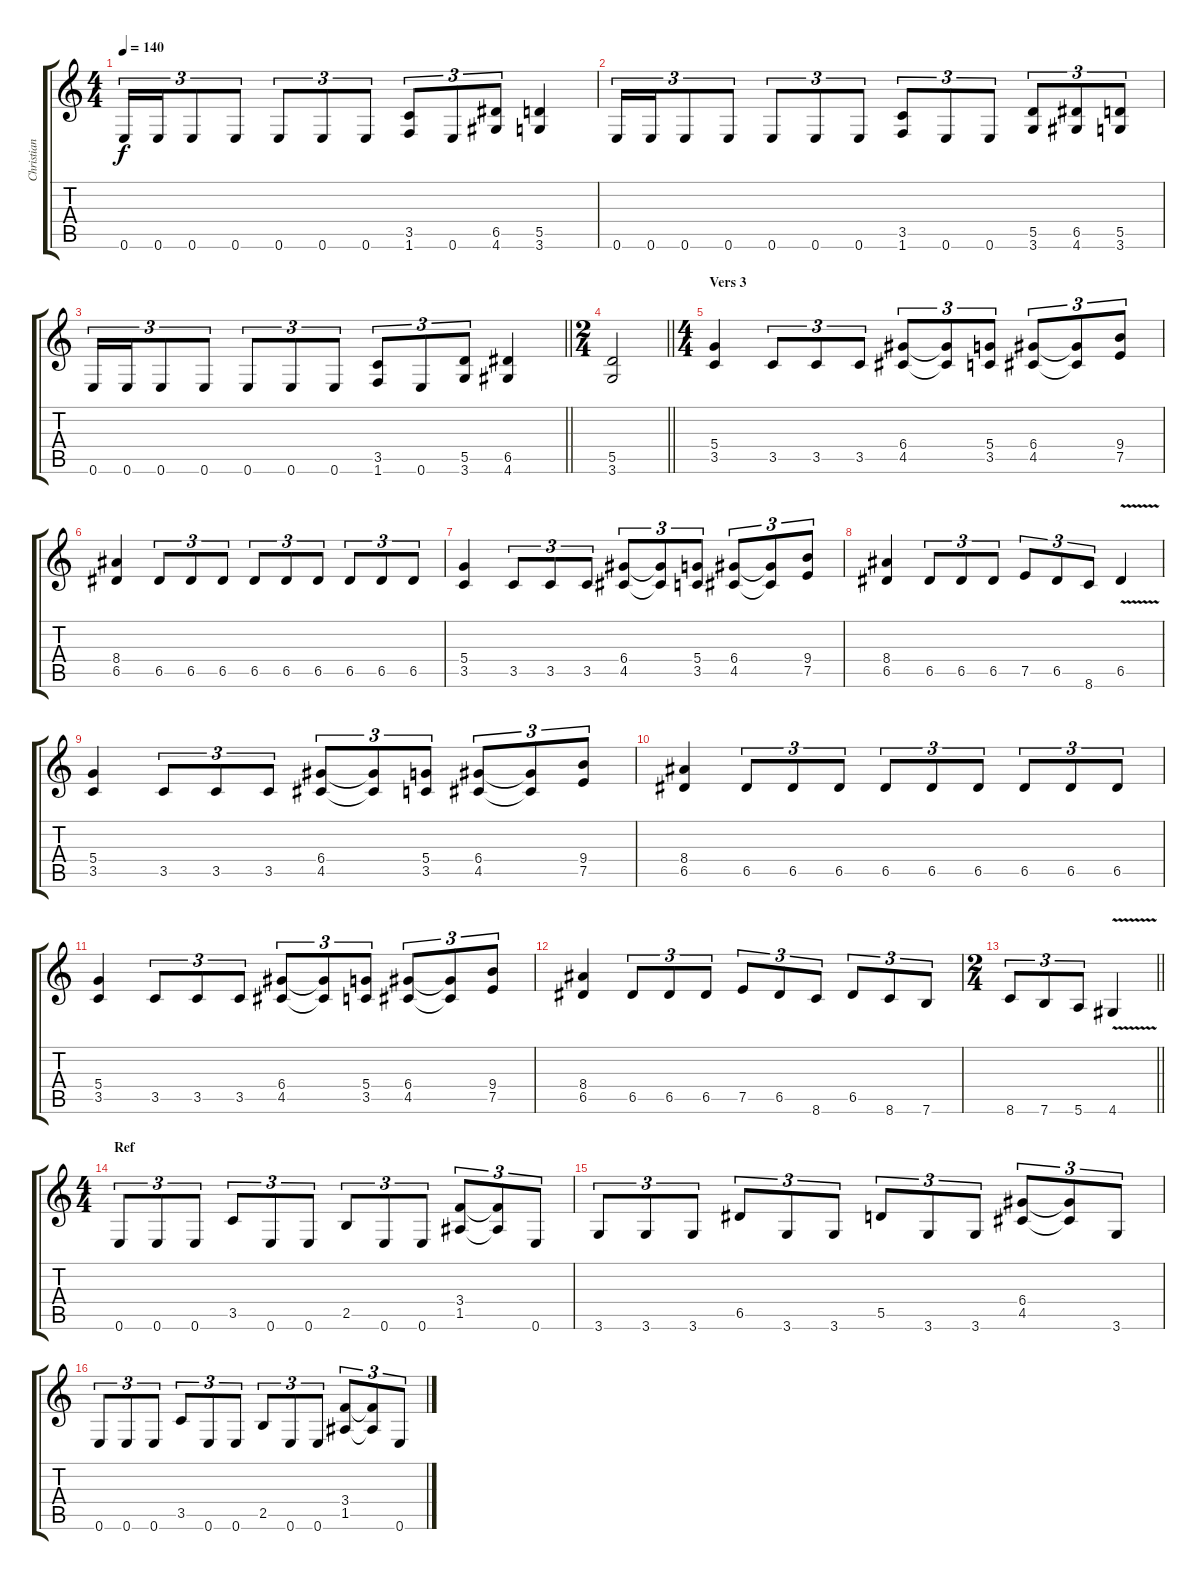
\track ("Christian" "Christian") {instrument overdrivenguitar}
\staff {score tabs}
\tuning (E4 B3 G3 D3 A2 E2) {hide}
\ts (4 4)
\tempo 140
\clef g2
\ks c
0.6.16{tu (3 2) dy f} 0.6.16{tu (3 2)} 0.6.8{tu (3 2)} 0.6.8{tu (3 2)} 0.6.8{tu (3 2)} 0.6.8{tu (3 2)} 0.6.8{tu (3 2)} (3.5 1.6).8{tu (3 2)} 0.6.8{tu (3 2)} (6.5 4.6).8{tu (3 2)} (5.5 3.6).4 |
0.6.16{tu (3 2)} 0.6.16{tu (3 2)} 0.6.8{tu (3 2)} 0.6.8{tu (3 2)} 0.6.8{tu (3 2)} 0.6.8{tu (3 2)} 0.6.8{tu (3 2)} (3.5 1.6).8{tu (3 2)} 0.6.8{tu (3 2)} 0.6.8{tu (3 2)} (5.5 3.6).8{tu (3 2)} (6.5 4.6).8{tu (3 2)} (5.5 3.6).8{tu (3 2)} |
\barLineRight lightlight
0.6.16{tu (3 2)} 0.6.16{tu (3 2)} 0.6.8{tu (3 2)} 0.6.8{tu (3 2)} 0.6.8{tu (3 2)} 0.6.8{tu (3 2)} 0.6.8{tu (3 2)} (3.5 1.6).8{tu (3 2)} 0.6.8{tu (3 2)} (5.5 3.6).8{tu (3 2)} (6.5 4.6).4 |
\ts (2 4)
\barLineRight lightlight
(5.5 3.6).2 |
\ts (4 4)
\section ("" "Vers 3")
(5.4 3.5).4 3.5.8{tu (3 2)} 3.5.8{tu (3 2)} 3.5.8{tu (3 2)} (6.4 4.5).8{tu (3 2)} (6.4{t} 4.5{t}).8{tu (3 2)} (5.4 3.5).8{tu (3 2)} (6.4 4.5).8{tu (3 2)} (6.4{t} 4.5{t}).8{tu (3 2)} (9.4 7.5).8{tu (3 2)} |
(8.4 6.5).4 6.5.8{tu (3 2)} 6.5.8{tu (3 2)} 6.5.8{tu (3 2)} 6.5.8{tu (3 2)} 6.5.8{tu (3 2)} 6.5.8{tu (3 2)} 6.5.8{tu (3 2)} 6.5.8{tu (3 2)} 6.5.8{tu (3 2)} |
(5.4 3.5).4 3.5.8{tu (3 2)} 3.5.8{tu (3 2)} 3.5.8{tu (3 2)} (6.4 4.5).8{tu (3 2)} (6.4{t} 4.5{t}).8{tu (3 2)} (5.4 3.5).8{tu (3 2)} (6.4 4.5).8{tu (3 2)} (6.4{t} 4.5{t}).8{tu (3 2)} (9.4 7.5).8{tu (3 2)} |
(8.4 6.5).4 6.5.8{tu (3 2)} 6.5.8{tu (3 2)} 6.5.8{tu (3 2)} 7.5.8{tu (3 2)} 6.5.8{tu (3 2)} 8.6.8{tu (3 2)} 6.5{v}.4 |
(5.4 3.5).4 3.5.8{tu (3 2)} 3.5.8{tu (3 2)} 3.5.8{tu (3 2)} (6.4 4.5).8{tu (3 2)} (6.4{t} 4.5{t}).8{tu (3 2)} (5.4 3.5).8{tu (3 2)} (6.4 4.5).8{tu (3 2)} (6.4{t} 4.5{t}).8{tu (3 2)} (9.4 7.5).8{tu (3 2)} |
(8.4 6.5).4 6.5.8{tu (3 2)} 6.5.8{tu (3 2)} 6.5.8{tu (3 2)} 6.5.8{tu (3 2)} 6.5.8{tu (3 2)} 6.5.8{tu (3 2)} 6.5.8{tu (3 2)} 6.5.8{tu (3 2)} 6.5.8{tu (3 2)} |
(5.4 3.5).4 3.5.8{tu (3 2)} 3.5.8{tu (3 2)} 3.5.8{tu (3 2)} (6.4 4.5).8{tu (3 2)} (6.4{t} 4.5{t}).8{tu (3 2)} (5.4 3.5).8{tu (3 2)} (6.4 4.5).8{tu (3 2)} (6.4{t} 4.5{t}).8{tu (3 2)} (9.4 7.5).8{tu (3 2)} |
(8.4 6.5).4 6.5.8{tu (3 2)} 6.5.8{tu (3 2)} 6.5.8{tu (3 2)} 7.5.8{tu (3 2)} 6.5.8{tu (3 2)} 8.6.8{tu (3 2)} 6.5.8{tu (3 2)} 8.6.8{tu (3 2)} 7.6.8{tu (3 2)} |
\ts (2 4)
\barLineRight lightlight
8.6.8{tu (3 2)} 7.6.8{tu (3 2)} 5.6.8{tu (3 2)} 4.6{v}.4 |
\ts (4 4)
\section ("" "Ref")
0.6.8{tu (3 2)} 0.6.8{tu (3 2)} 0.6.8{tu (3 2)} 3.5.8{tu (3 2)} 0.6.8{tu (3 2)} 0.6.8{tu (3 2)} 2.5.8{tu (3 2)} 0.6.8{tu (3 2)} 0.6.8{tu (3 2)} (3.4 1.5).8{tu (3 2)} (3.4{t} 1.5{t}).8{tu (3 2)} 0.6.8{tu (3 2)} |
3.6.8{tu (3 2)} 3.6.8{tu (3 2)} 3.6.8{tu (3 2)} 6.5.8{tu (3 2)} 3.6.8{tu (3 2)} 3.6.8{tu (3 2)} 5.5.8{tu (3 2)} 3.6.8{tu (3 2)} 3.6.8{tu (3 2)} (6.4 4.5).8{tu (3 2)} (6.4{t} 4.5{t}).8{tu (3 2)} 3.6.8{tu (3 2)} |
0.6.8{tu (3 2)} 0.6.8{tu (3 2)} 0.6.8{tu (3 2)} 3.5.8{tu (3 2)} 0.6.8{tu (3 2)} 0.6.8{tu (3 2)} 2.5.8{tu (3 2)} 0.6.8{tu (3 2)} 0.6.8{tu (3 2)} (3.4 1.5).8{tu (3 2)} (3.4{t} 1.5{t}).8{tu (3 2)} 0.6.8{tu (3 2)}
